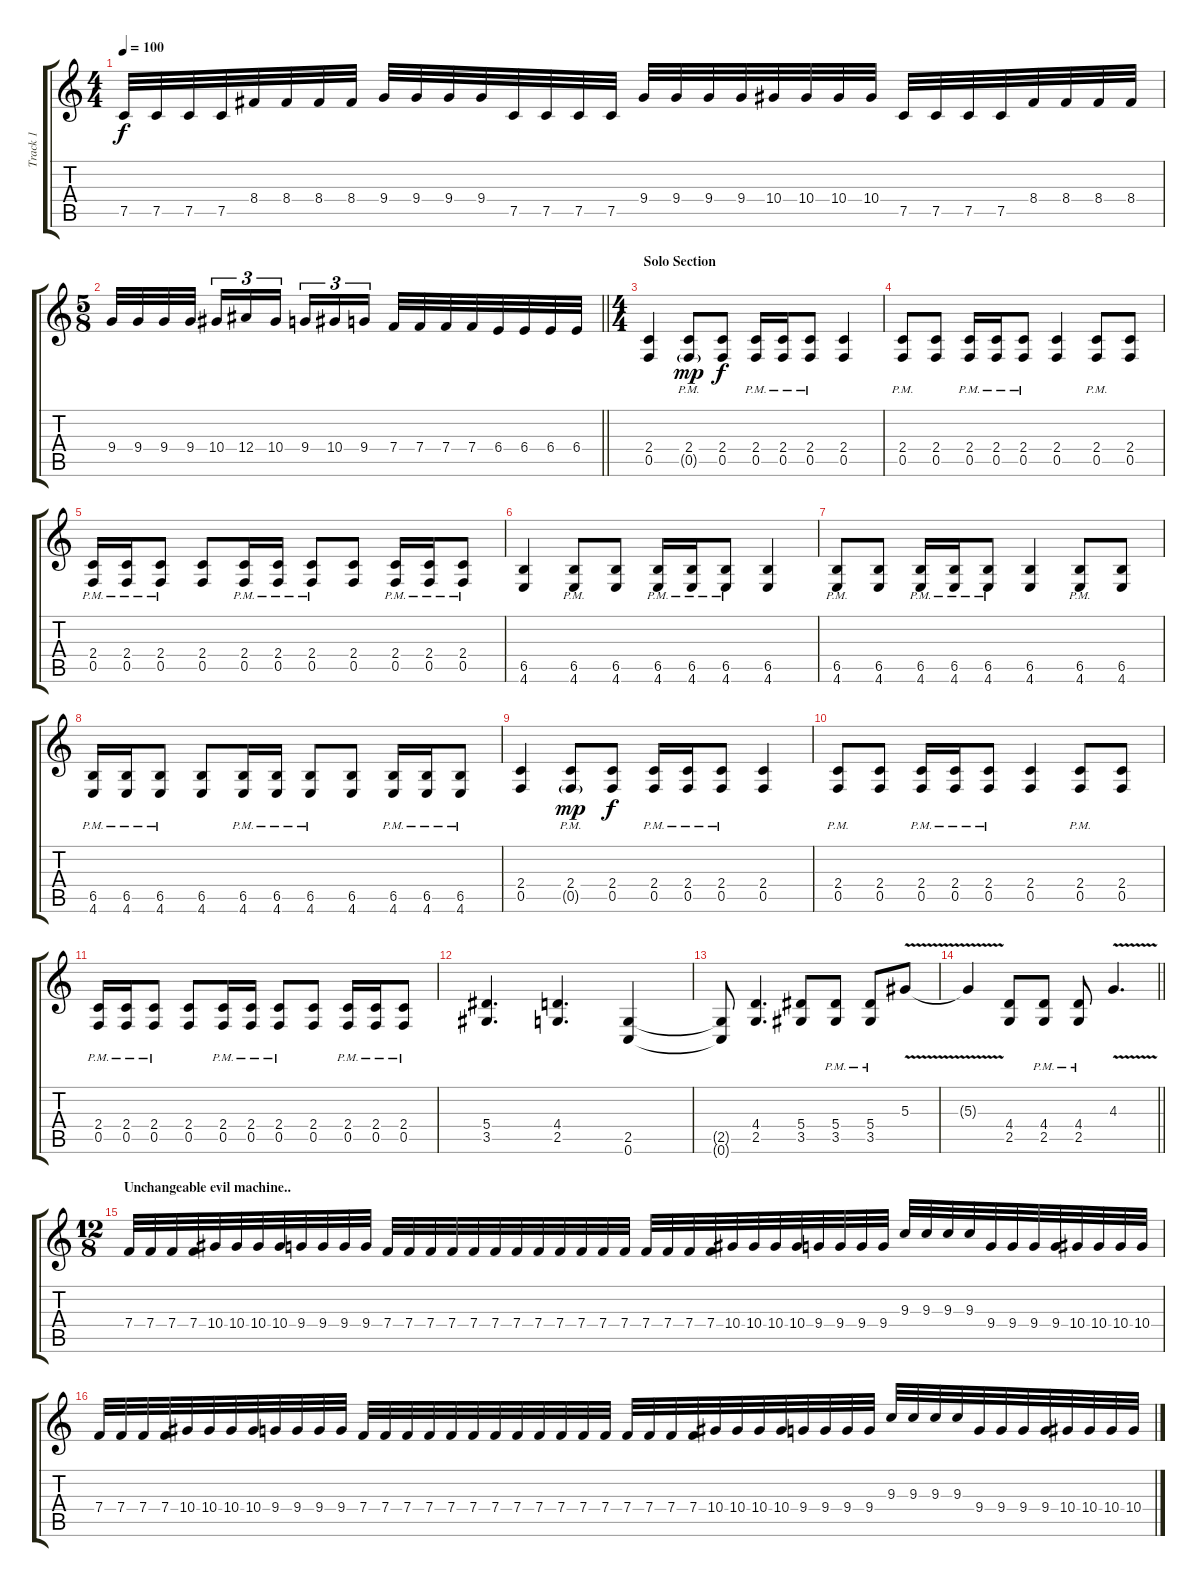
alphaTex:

\track ("Track 1" "Track 1") {instrument overdrivenguitar}
\staff {score tabs}
\tuning (C4 G3 Eb3 Bb2 F2 C2) {hide}
\ts (4 4)
\tempo 100
\clef g2
\ks c
7.5.32{dy f} 7.5.32 7.5.32 7.5.32 8.4.32 8.4.32 8.4.32 8.4.32 9.4.32 9.4.32 9.4.32 9.4.32 7.5.32 7.5.32 7.5.32 7.5.32 9.4.32 9.4.32 9.4.32 9.4.32 10.4.32 10.4.32 10.4.32 10.4.32 7.5.32 7.5.32 7.5.32 7.5.32 8.4.32 8.4.32 8.4.32 8.4.32 |
\ts (5 8)
\barLineRight lightlight
9.4.32 9.4.32 9.4.32 9.4.32 10.4.16{tu (3 2)} 12.4.16{tu (3 2)} 10.4.16{tu (3 2)} 9.4.16{tu (3 2)} 10.4.16{tu (3 2)} 9.4.16{tu (3 2)} 7.4.32 7.4.32 7.4.32 7.4.32 6.4.32 6.4.32 6.4.32 6.4.32 |
\ts (4 4)
\section ("" "Solo Section")
(2.4 0.5).4 (2.4{pm} 0.5{g pm}).8{dy mp} (2.4 0.5).8{dy f} (2.4{pm} 0.5{pm}).16 (2.4{pm} 0.5{pm}).16 (2.4{pm} 0.5{pm}).8 (2.4 0.5).4 |
(2.4{pm} 0.5{pm}).8 (2.4 0.5).8 (2.4{pm} 0.5{pm}).16 (2.4{pm} 0.5{pm}).16 (2.4{pm} 0.5{pm}).8 (2.4 0.5).4 (2.4{pm} 0.5{pm}).8 (2.4 0.5).8 |
(2.4{pm} 0.5{pm}).16 (2.4{pm} 0.5{pm}).16 (2.4{pm} 0.5{pm}).8 (2.4 0.5).8 (2.4{pm} 0.5{pm}).16 (2.4{pm} 0.5{pm}).16 (2.4{pm} 0.5{pm}).8 (2.4 0.5).8 (2.4{pm} 0.5{pm}).16 (2.4{pm} 0.5{pm}).16 (2.4{pm} 0.5{pm}).8 |
(6.5 4.6).4 (6.5{pm} 4.6{pm}).8 (6.5 4.6).8 (6.5{pm} 4.6{pm}).16 (6.5{pm} 4.6{pm}).16 (6.5{pm} 4.6{pm}).8 (6.5 4.6).4 |
(6.5{pm} 4.6{pm}).8 (6.5 4.6).8 (6.5{pm} 4.6{pm}).16 (6.5{pm} 4.6{pm}).16 (6.5{pm} 4.6{pm}).8 (6.5 4.6).4 (6.5{pm} 4.6{pm}).8 (6.5 4.6).8 |
(6.5{pm} 4.6{pm}).16 (6.5{pm} 4.6{pm}).16 (6.5{pm} 4.6{pm}).8 (6.5 4.6).8 (6.5{pm} 4.6{pm}).16 (6.5{pm} 4.6{pm}).16 (6.5{pm} 4.6{pm}).8 (6.5 4.6).8 (6.5{pm} 4.6{pm}).16 (6.5{pm} 4.6{pm}).16 (6.5{pm} 4.6{pm}).8 |
(2.4 0.5).4 (2.4{pm} 0.5{g pm}).8{dy mp} (2.4 0.5).8{dy f} (2.4{pm} 0.5{pm}).16 (2.4{pm} 0.5{pm}).16 (2.4{pm} 0.5{pm}).8 (2.4 0.5).4 |
(2.4{pm} 0.5{pm}).8 (2.4 0.5).8 (2.4{pm} 0.5{pm}).16 (2.4{pm} 0.5{pm}).16 (2.4{pm} 0.5{pm}).8 (2.4 0.5).4 (2.4{pm} 0.5{pm}).8 (2.4 0.5).8 |
(2.4{pm} 0.5{pm}).16 (2.4{pm} 0.5{pm}).16 (2.4{pm} 0.5{pm}).8 (2.4 0.5).8 (2.4{pm} 0.5{pm}).16 (2.4{pm} 0.5{pm}).16 (2.4{pm} 0.5{pm}).8 (2.4 0.5).8 (2.4{pm} 0.5{pm}).16 (2.4{pm} 0.5{pm}).16 (2.4{pm} 0.5{pm}).8 |
(5.4 3.5).4{d} (4.4 2.5).4{d} (2.5 0.6).4 |
(2.5{t} 0.6{t}).8 (4.4 2.5).4{d} (5.4 3.5).8 (5.4{pm} 3.5{pm}).8 (5.4{pm} 3.5{pm}).8 5.3{v}.8 |
\barLineRight lightlight
5.3{t}.4 (4.4 2.5).8 (4.4{pm} 2.5{pm}).8 (4.4{pm} 2.5{pm}).8 4.3{v}.4{d} |
\ts (12 8)
\section ("" "Unchangeable evil machine..")
7.4.32 7.4.32 7.4.32 7.4.32 10.4.32 10.4.32 10.4.32 10.4.32 9.4.32 9.4.32 9.4.32 9.4.32 7.4.32 7.4.32 7.4.32 7.4.32 7.4.32 7.4.32 7.4.32 7.4.32 7.4.32 7.4.32 7.4.32 7.4.32 7.4.32 7.4.32 7.4.32 7.4.32 10.4.32 10.4.32 10.4.32 10.4.32 9.4.32 9.4.32 9.4.32 9.4.32 9.3.32 9.3.32 9.3.32 9.3.32 9.4.32 9.4.32 9.4.32 9.4.32 10.4.32 10.4.32 10.4.32 10.4.32 |
7.4.32 7.4.32 7.4.32 7.4.32 10.4.32 10.4.32 10.4.32 10.4.32 9.4.32 9.4.32 9.4.32 9.4.32 7.4.32 7.4.32 7.4.32 7.4.32 7.4.32 7.4.32 7.4.32 7.4.32 7.4.32 7.4.32 7.4.32 7.4.32 7.4.32 7.4.32 7.4.32 7.4.32 10.4.32 10.4.32 10.4.32 10.4.32 9.4.32 9.4.32 9.4.32 9.4.32 9.3.32 9.3.32 9.3.32 9.3.32 9.4.32 9.4.32 9.4.32 9.4.32 10.4.32 10.4.32 10.4.32 10.4.32
